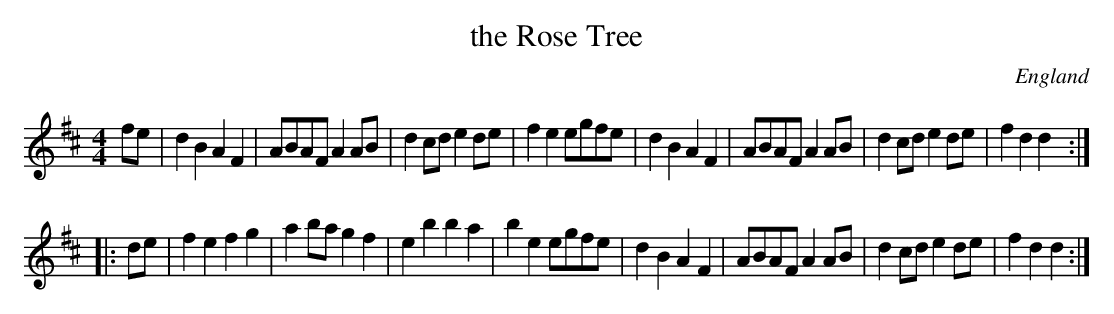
X:1
T:the Rose Tree
M:4/4
O:England
K:D major
fe|\
d2B2 A2F2|ABAF A2AB|d2cd e2de|f2e2 egfe|\
d2B2 A2F2|ABAF A2AB|d2cd e2de|f2d2 d2::
de|\
f2e2 f2g2|a2ba g2f2|e2b2 b2a2|b2e2 egfe|\
d2B2 A2F2|ABAF A2AB|d2cd e2de|f2d2 d2:|
